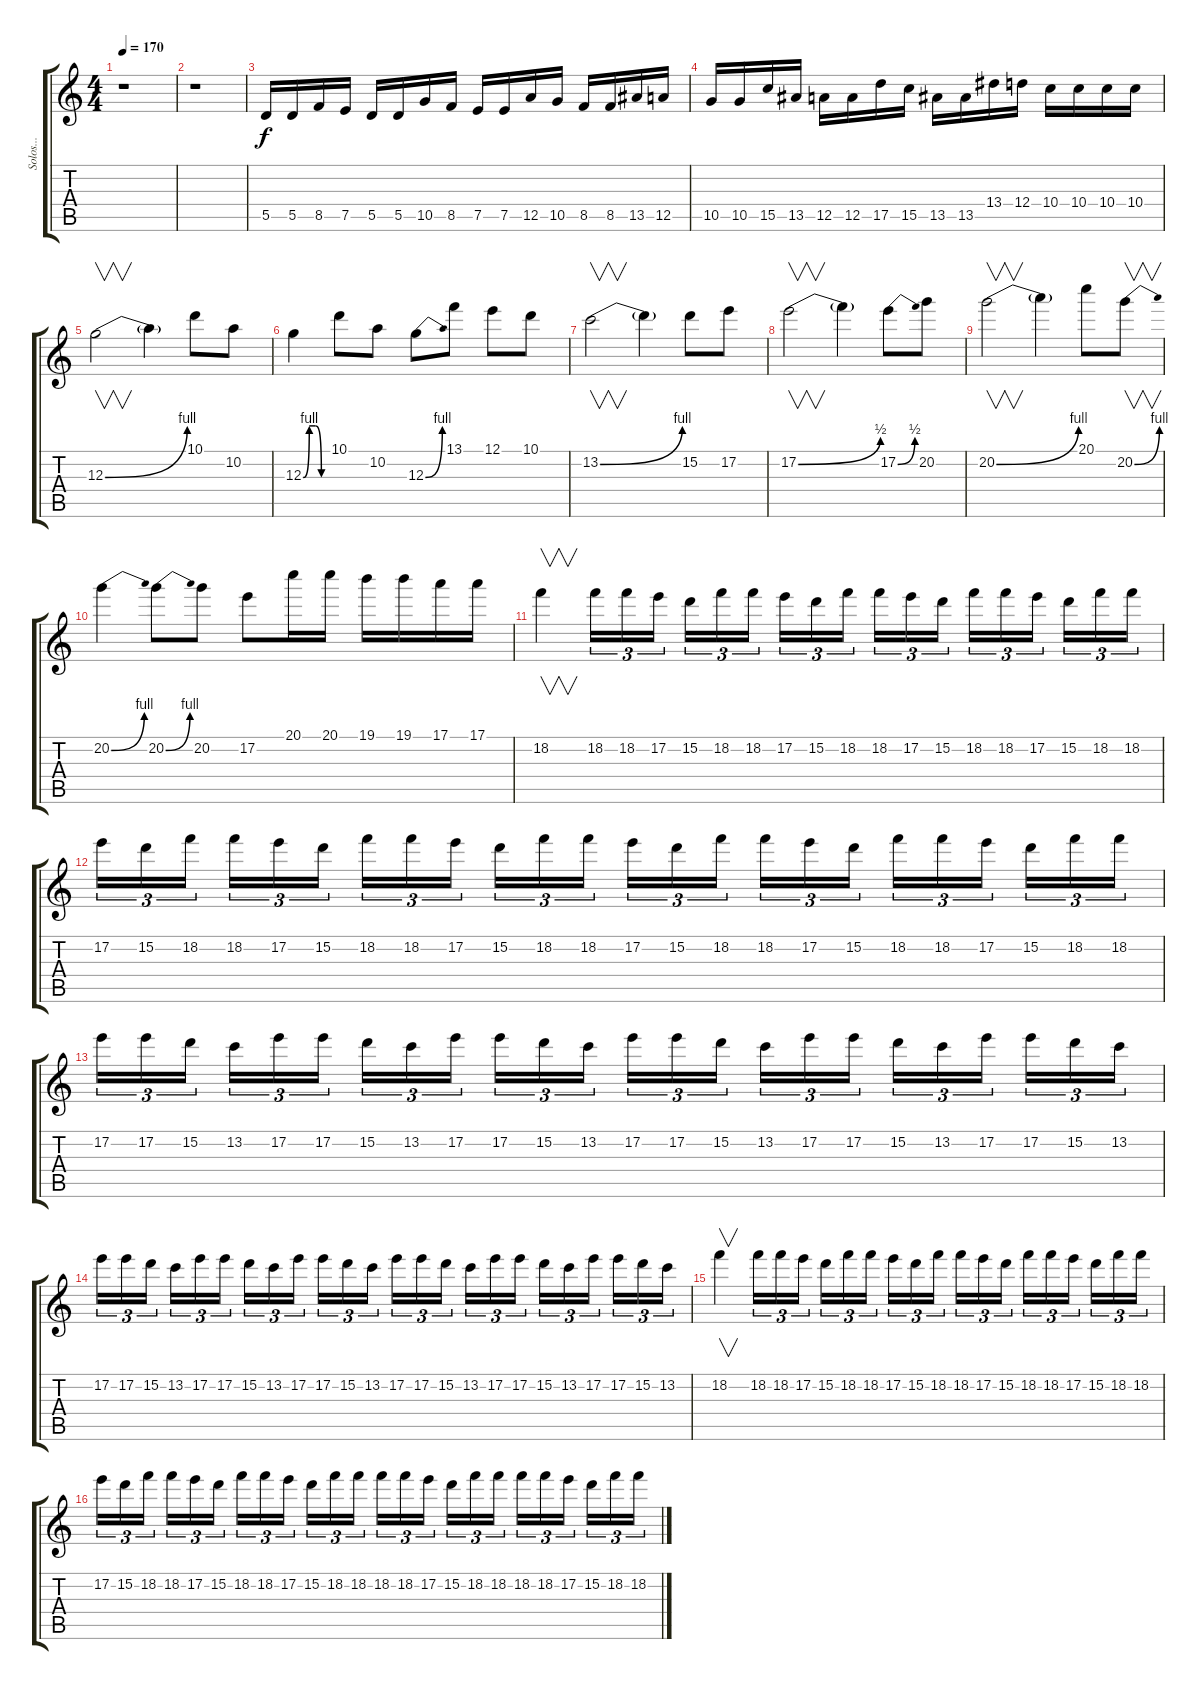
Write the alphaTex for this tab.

\track ("Solos..." "Solos...") {instrument distortionguitar}
\staff {score tabs}
\tuning (E4 B3 G3 D3 A2 E2) {hide}
\ts (4 4)
\tempo 170
\clef g2
\ks c
r.1{dy f} |
r.1 |
5.5.16 5.5.16 8.5.16 7.5.16 5.5.16 5.5.16 10.5.16 8.5.16 7.5.16 7.5.16 12.5.16 10.5.16 8.5.16 8.5.16 13.5.16 12.5.16 |
10.5.16 10.5.16 15.5.16 13.5.16 12.5.16 12.5.16 17.5.16 15.5.16 13.5.16 13.5.16 13.4.16 12.4.16 10.4.16 10.4.16 10.4.16 10.4.16 |
12.3{be (bend 0 0 60 4)}.2{v} 12.3{t}.4 10.1.8 10.2.8 |
12.3{be (custom 0 0 15 4 30 4 45 0 60 0)}.4 10.1.8 10.2.8 12.3{be (bend 0 0 60 4)}.8 13.1.8 12.1.8 10.1.8 |
13.2{be (bend 0 0 60 4)}.2{v} 13.2{t}.4 15.2.8 17.2.8 |
17.2{be (bend 0 0 60 2)}.2{v} 17.2{t}.4 17.2{be (bend 0 0 60 2)}.8 20.2.8 |
20.2{be (bend 0 0 60 4)}.2{v} 20.2{t}.4 20.1.8 20.2{be (bend 0 0 60 4)}.8{v} |
20.2{be (bend 0 0 60 4)}.4 20.2{be (bend 0 0 60 4)}.8 20.2.8 17.2.8 20.1.16 20.1.16 19.1.16 19.1.16 17.1.16 17.1.16 |
18.2.4{v} 18.2.16{tu (3 2)} 18.2.16{tu (3 2)} 17.2.16{tu (3 2)} 15.2.16{tu (3 2)} 18.2.16{tu (3 2)} 18.2.16{tu (3 2)} 17.2.16{tu (3 2)} 15.2.16{tu (3 2)} 18.2.16{tu (3 2)} 18.2.16{tu (3 2)} 17.2.16{tu (3 2)} 15.2.16{tu (3 2)} 18.2.16{tu (3 2)} 18.2.16{tu (3 2)} 17.2.16{tu (3 2)} 15.2.16{tu (3 2)} 18.2.16{tu (3 2)} 18.2.16{tu (3 2)} |
17.2.16{tu (3 2)} 15.2.16{tu (3 2)} 18.2.16{tu (3 2)} 18.2.16{tu (3 2)} 17.2.16{tu (3 2)} 15.2.16{tu (3 2)} 18.2.16{tu (3 2)} 18.2.16{tu (3 2)} 17.2.16{tu (3 2)} 15.2.16{tu (3 2)} 18.2.16{tu (3 2)} 18.2.16{tu (3 2)} 17.2.16{tu (3 2)} 15.2.16{tu (3 2)} 18.2.16{tu (3 2)} 18.2.16{tu (3 2)} 17.2.16{tu (3 2)} 15.2.16{tu (3 2)} 18.2.16{tu (3 2)} 18.2.16{tu (3 2)} 17.2.16{tu (3 2)} 15.2.16{tu (3 2)} 18.2.16{tu (3 2)} 18.2.16{tu (3 2)} |
17.2.16{tu (3 2)} 17.2.16{tu (3 2)} 15.2.16{tu (3 2)} 13.2.16{tu (3 2)} 17.2.16{tu (3 2)} 17.2.16{tu (3 2)} 15.2.16{tu (3 2)} 13.2.16{tu (3 2)} 17.2.16{tu (3 2)} 17.2.16{tu (3 2)} 15.2.16{tu (3 2)} 13.2.16{tu (3 2)} 17.2.16{tu (3 2)} 17.2.16{tu (3 2)} 15.2.16{tu (3 2)} 13.2.16{tu (3 2)} 17.2.16{tu (3 2)} 17.2.16{tu (3 2)} 15.2.16{tu (3 2)} 13.2.16{tu (3 2)} 17.2.16{tu (3 2)} 17.2.16{tu (3 2)} 15.2.16{tu (3 2)} 13.2.16{tu (3 2)} |
17.2.16{tu (3 2)} 17.2.16{tu (3 2)} 15.2.16{tu (3 2)} 13.2.16{tu (3 2)} 17.2.16{tu (3 2)} 17.2.16{tu (3 2)} 15.2.16{tu (3 2)} 13.2.16{tu (3 2)} 17.2.16{tu (3 2)} 17.2.16{tu (3 2)} 15.2.16{tu (3 2)} 13.2.16{tu (3 2)} 17.2.16{tu (3 2)} 17.2.16{tu (3 2)} 15.2.16{tu (3 2)} 13.2.16{tu (3 2)} 17.2.16{tu (3 2)} 17.2.16{tu (3 2)} 15.2.16{tu (3 2)} 13.2.16{tu (3 2)} 17.2.16{tu (3 2)} 17.2.16{tu (3 2)} 15.2.16{tu (3 2)} 13.2.16{tu (3 2)} |
18.2.4{v} 18.2.16{tu (3 2)} 18.2.16{tu (3 2)} 17.2.16{tu (3 2)} 15.2.16{tu (3 2)} 18.2.16{tu (3 2)} 18.2.16{tu (3 2)} 17.2.16{tu (3 2)} 15.2.16{tu (3 2)} 18.2.16{tu (3 2)} 18.2.16{tu (3 2)} 17.2.16{tu (3 2)} 15.2.16{tu (3 2)} 18.2.16{tu (3 2)} 18.2.16{tu (3 2)} 17.2.16{tu (3 2)} 15.2.16{tu (3 2)} 18.2.16{tu (3 2)} 18.2.16{tu (3 2)} |
17.2.16{tu (3 2)} 15.2.16{tu (3 2)} 18.2.16{tu (3 2)} 18.2.16{tu (3 2)} 17.2.16{tu (3 2)} 15.2.16{tu (3 2)} 18.2.16{tu (3 2)} 18.2.16{tu (3 2)} 17.2.16{tu (3 2)} 15.2.16{tu (3 2)} 18.2.16{tu (3 2)} 18.2.16{tu (3 2)} 18.2.16{tu (3 2)} 18.2.16{tu (3 2)} 17.2.16{tu (3 2)} 15.2.16{tu (3 2)} 18.2.16{tu (3 2)} 18.2.16{tu (3 2)} 18.2.16{tu (3 2)} 18.2.16{tu (3 2)} 17.2.16{tu (3 2)} 15.2.16{tu (3 2)} 18.2.16{tu (3 2)} 18.2.16{tu (3 2)}
